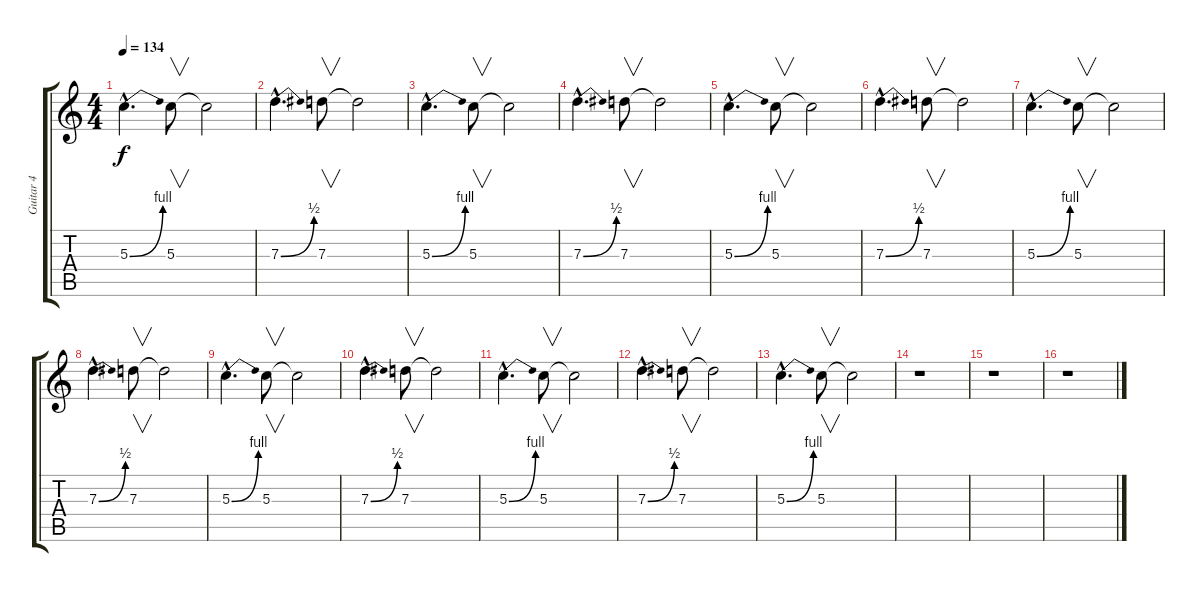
\track ("Guitar 4" "Guitar 4") {instrument overdrivenguitar}
\staff {score tabs}
\tuning (E4 B3 G3 D3 A2 E2) {hide}
\ts (4 4)
\tempo 134
\clef g2
\ks c
5.3{be (bend 0 0 60 4) hac}.4{d dy f} 5.3.8{v} 5.3{t}.2 |
7.3{be (bend 0 0 60 2) hac}.4{d} 7.3.8{v} 7.3{t}.2 |
5.3{be (bend 0 0 60 4) hac}.4{d} 5.3.8{v} 5.3{t}.2 |
7.3{be (bend 0 0 60 2) hac}.4{d} 7.3.8{v} 7.3{t}.2 |
5.3{be (bend 0 0 60 4) hac}.4{d} 5.3.8{v} 5.3{t}.2 |
7.3{be (bend 0 0 60 2) hac}.4{d} 7.3.8{v} 7.3{t}.2 |
5.3{be (bend 0 0 60 4) hac}.4{d} 5.3.8{v} 5.3{t}.2 |
7.3{be (bend 0 0 60 2) hac}.4{d} 7.3.8{v} 7.3{t}.2 |
5.3{be (bend 0 0 60 4) hac}.4{d} 5.3.8{v} 5.3{t}.2 |
7.3{be (bend 0 0 60 2) hac}.4{d} 7.3.8{v} 7.3{t}.2 |
5.3{be (bend 0 0 60 4) hac}.4{d} 5.3.8{v} 5.3{t}.2 |
7.3{be (bend 0 0 60 2) hac}.4{d} 7.3.8{v} 7.3{t}.2 |
5.3{be (bend 0 0 60 4) hac}.4{d} 5.3.8{v} 5.3{t}.2 |
r.1 |
r.1 |
r.1
